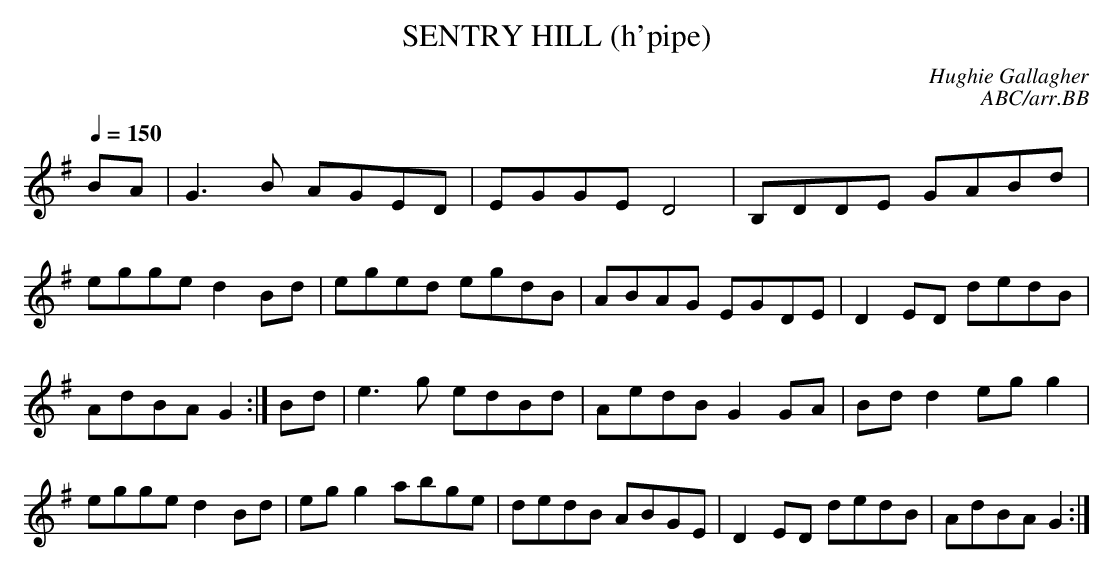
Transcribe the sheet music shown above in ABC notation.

X:1
T:SENTRY HILL (h'pipe)\
C:Hughie Gallagher\
C:ABC/arr.BB\
M:C|\
Q:1/4=150\
K:G\
BA|G3B AGED|EGGE D4|B,DDE GABd|egge d2Bd|\
eged egdB|ABAG EGDE|D2ED dedB|AdBA G2:|\
Bd|e3g edBd|AedB G2GA|Bdd2 egg2|egge d2Bd|\
egg2 abge|dedB ABGE|D2ED dedB|AdBA G2:|\
\
\
